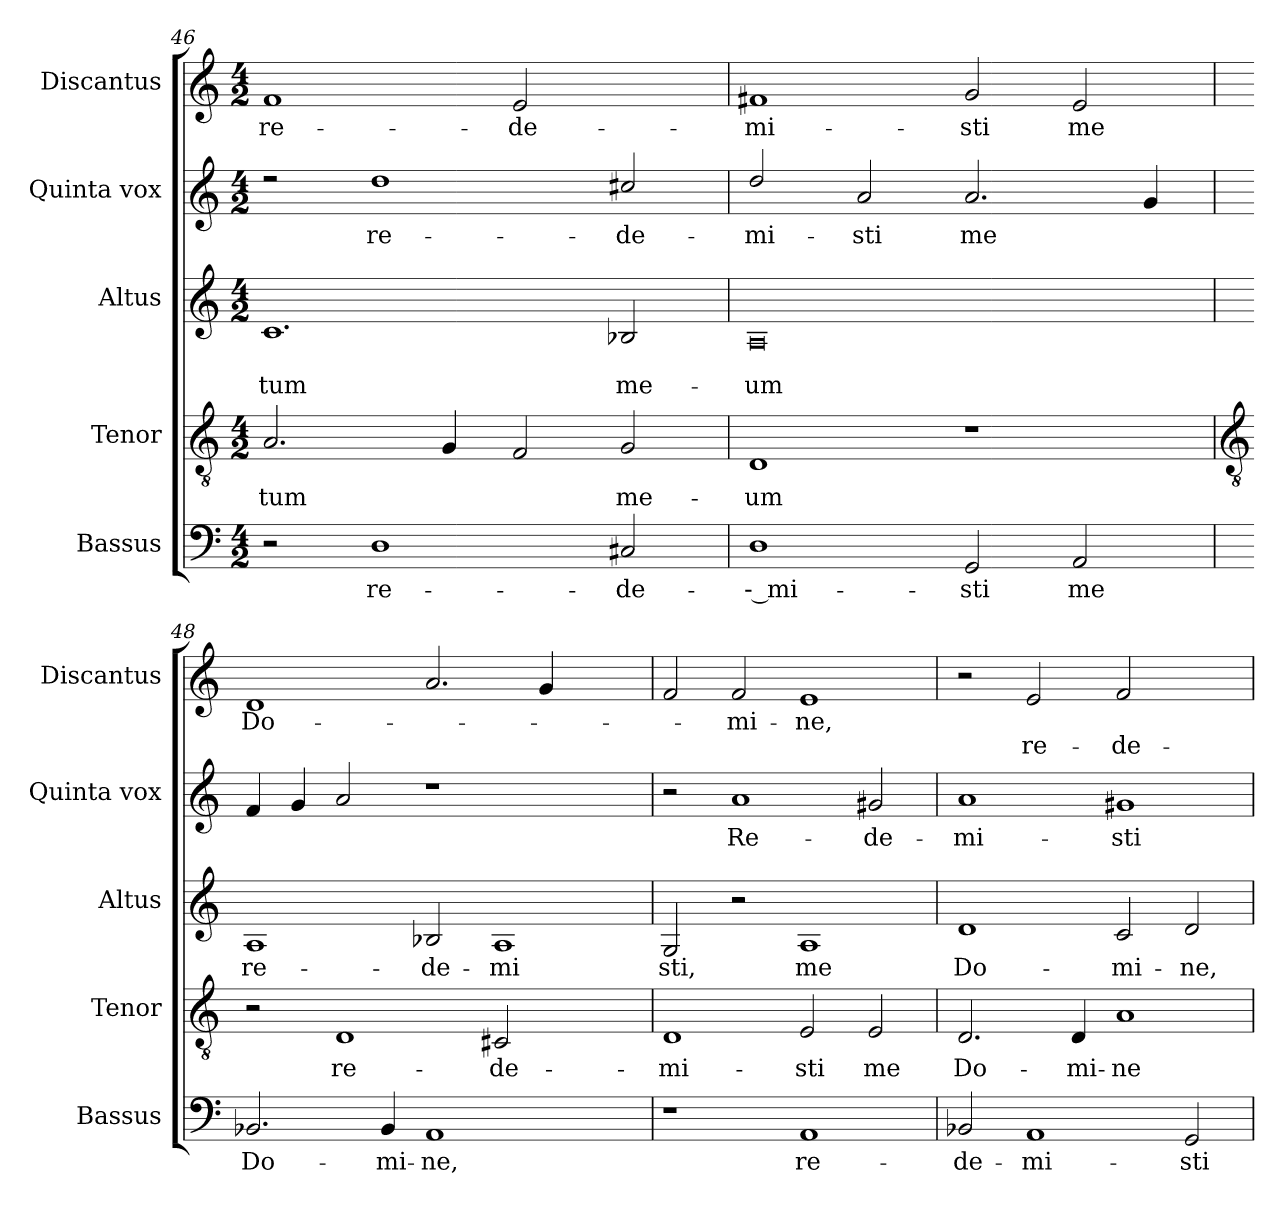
**kern	**text	**kern	**text	**kern	**text	**text	**kern	**text	**kern	**text	**text
*part5	*part5	*part4	*part4	*part3	*part3	*part3	*part2	*part2	*part1	*part1	*part1
*staff5	*staff5	*staff4	*staff4	*staff3	*staff3	*staff3	*staff2	*staff2	*staff1	*staff1	*staff1
*I"Bassus	*	*I"Tenor	*	*I"Altus	*	*	*I"Quinta vox	*	*I"Discantus	*	*
*I'Bassus	*	*I'Tenor	*	*I'Altus	*	*	*I'Quinta vox	*	*I'Discantus	*	*
*clefF4	*	*clefGv2	*	*clefG2	*	*	*clefG2	*	*clefG2	*	*
*k[]	*	*k[]	*	*k[]	*	*	*k[]	*	*k[]	*	*
*C:	*	*C:	*	*C:	*	*	*C:	*	*C:	*	*
*M4/2	*	*M4/2	*	*M4/2	*	*	*M4/2	*	*M4/2	*	*
=46	=46	=46	=46	=46	=46	=46	=46	=46	=46	=46	=46
!	!	!	!LO:LY:b	!	!	!LO:LY:b	!	!	!	!LO:LY:b	!
*	*	*	*	*	*	*	*^	*	*	*	*
2r	.	2.A	-tum	1.c	.	-tum	2r	0ryy	.	1f	re-	.
!	!LO:LY:b	!	!	!	!	!	!	!	!LO:LY:b	!	!	!
1D	re-	.	.	.	.	.	1dd	.	re-	.	.	.
.	.	4G	.	.	.	.	.	.	.	.	.	.
!	!	!	!	!	!	!	!	!	!	!	!LO:LY:b	!
.	.	2F	.	.	.	.	.	.	.	2e	-de-	.
!	!LO:LY:b	!	!LO:LY:b	!	!	!LO:LY:b	!	!	!LO:LY:b	!	!	!
2C#X	-de-	2G	me-	2B-X	.	me-	2cc#X	.	-de-	2ryy	.	.
!!LO:LB:g=z
=47	=47	=47	=47	=47	=47	=47	=47	=47	=47	=47	=47	=47
!	!LO:LY:b	!	!LO:LY:b	!	!	!LO:LY:b	!	!	!LO:LY:b	!	!LO:LY:b	!
1D	-- mi-	1D	-um	0A	.	-um	2dd	0ryy	-mi-	1f#X	-mi-	.
!	!	!	!	!	!	!	!	!	!LO:LY:b	!	!	!
.	.	.	.	.	.	.	2a	.	-sti	.	.	.
!	!LO:LY:b	!	!	!	!	!	!	!	!LO:LY:b	!	!LO:LY:b	!
2GG	-sti	1r	.	.	.	.	2.a	.	me	2g	-sti	.
!	!LO:LY:b	!	!	!	!	!	!	!	!	!	!LO:LY:b	!
2AA	me	.	.	.	.	.	.	.	.	2e	me	.
.	.	.	.	.	.	.	4g	.	.	.	.	.
!!LO:LB:g=z
=48	=48	=48	=48	=48	=48	=48	=48	=48	=48	=48	=48	=48
*	*	*clefGv2	*	*	*	*	*	*	*	*	*	*
!	!LO:LY:b	!	!	!	!LO:LY:b	!	!	!	!	!	!LO:LY:b	!
2.BB-X	Do-	2r	.	1A	re-	.	4f	2ryy	.	1d	Do-	.
.	.	.	.	.	.	.	4g	.	.	.	.	.
!	!	!	!LO:LY:b	!	!	!	!	!	!	!	!	!
.	.	1D	re-	.	.	.	2a	0ryy	.	.	.	.
!	!LO:LY:b	!	!	!	!	!	!	!	!	!	!	!
4BB-	-mi-	.	.	.	.	.	.	.	.	.	.	.
!	!LO:LY:b	!	!	!	!LO:LY:b	!	!	!	!	!	!	!
1AA	-ne,	.	.	2B-X	-de-	.	1r	.	.	2.a	.	.
!	!	!	!LO:LY:b	!	!LO:LY:b	!	!	!	!	!	!	!
.	.	2C#X	-de-	1A	-mi	.	.	.	.	.	.	.
.	.	.	.	.	.	.	.	.	.	4g	.	.
2ryy	.	2ryy	.	.	.	.	2ryy	.	.	2ryy	.	.
*	*	*	*	*	*	*	*v	*v	*	*	*	*
!!LO:LB:g=z
=49	=49	=49	=49	=49	=49	=49	=49	=49	=49	=49	=49
!	!	!	!LO:LY:b	!	!LO:LY:b	!	!	!	!	!	!
1r	.	1D	-mi-	2G	sti,	.	2r	.	2f	.	.
!	!	!	!	!	!	!	!	!LO:LY:b	!	!LO:LY:b	!
.	.	.	.	2r	.	.	1a	Re-	2f	-mi-	.
!	!LO:LY:b	!	!LO:LY:b	!	!LO:LY:b	!	!	!	!	!LO:LY:b	!
1AA	re-	2E	-sti	1A	me	.	.	.	1e	-ne,	.
!	!	!	!LO:LY:b	!	!	!	!	!LO:LY:b	!	!	!
.	.	2E	me	.	.	.	2g#X	-de-	.	.	.
=50	=50	=50	=50	=50	=50	=50	=50	=50	=50	=50	=50
!	!LO:LY:b	!	!LO:LY:b	!	!LO:LY:b	!	!	!LO:LY:b	!	!	!
2BB-X	-de-	2.D	Do-	1d	Do-	.	1a	-mi-	2r	.	.
!	!LO:LY:b	!	!	!	!	!	!	!	!	!	!LO:LY:b
1AA	-mi-	.	.	.	.	.	.	.	2e	.	re-
!	!	!	!LO:LY:b	!	!	!	!	!	!	!	!
.	.	4D	-mi-	.	.	.	.	.	.	.	.
!	!	!	!LO:LY:b	!	!LO:LY:b	!	!	!LO:LY:b	!	!	!LO:LY:b
.	.	1A	-ne	2c	-mi-	.	1g#	-sti	2f	.	-de-
!	!LO:LY:b	!	!	!	!LO:LY:b	!	!	!	!	!	!LO:LY:b
2GG	-sti	.	.	2d	-ne,	.	.	.	[2gyy	.	-mi-
=	=	=	=	=	=	=	=	=	=	=	=
*-	*-	*-	*-	*-	*-	*-	*-	*-	*-	*-	*-
